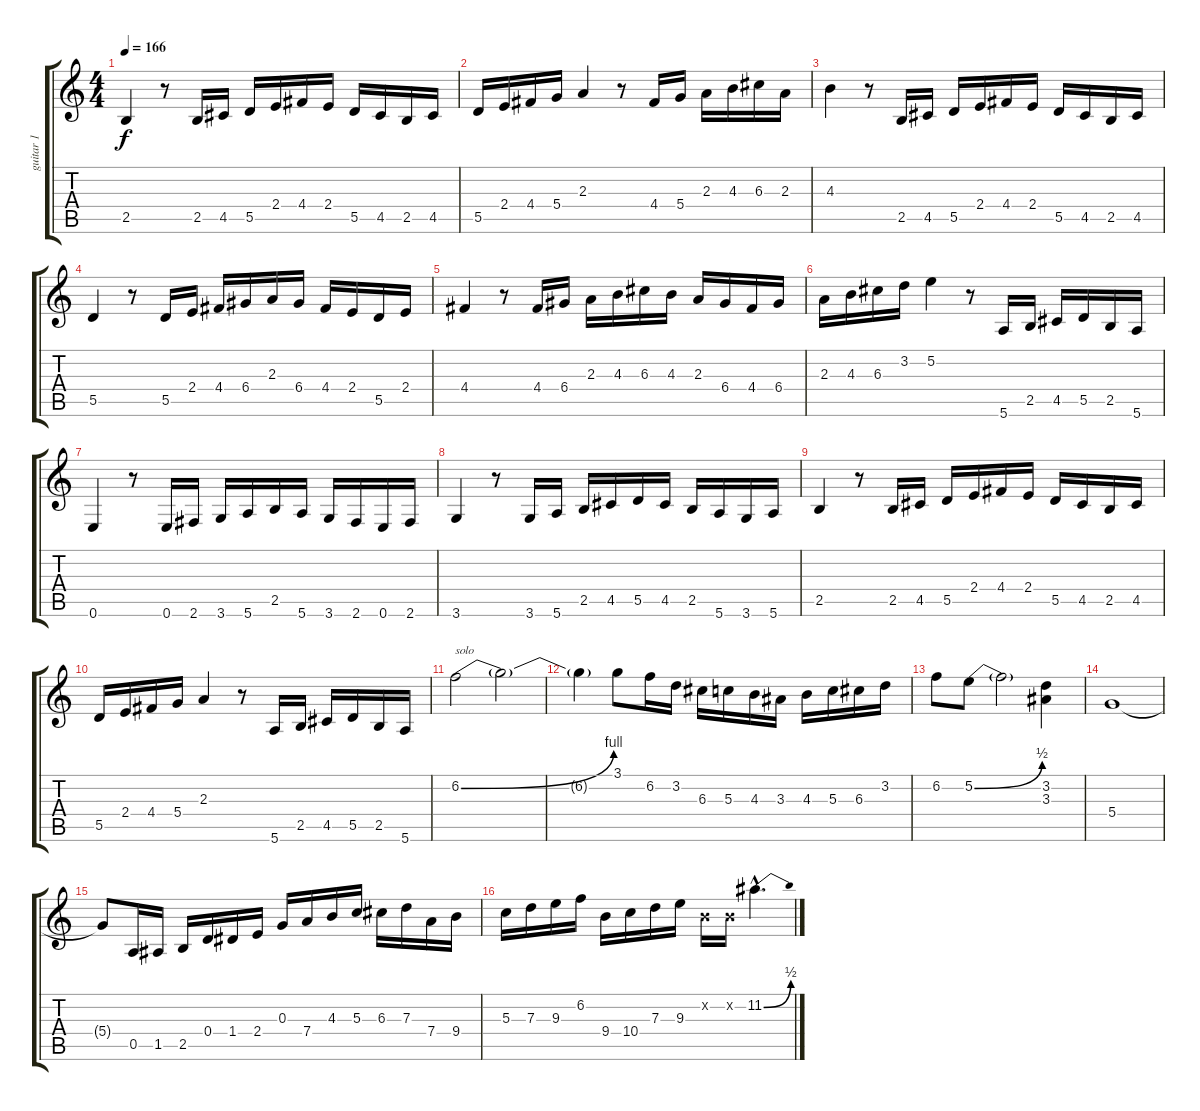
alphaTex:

\track ("guitar 1" "guitar 1") {instrument distortionguitar}
\staff {score tabs}
\tuning (E4 B3 G3 D3 A2 E2) {hide}
\ts (4 4)
\tempo 166
\clef g2
\ks c
2.5.4{dy f} r.8 2.5.16 4.5.16 5.5.16 2.4.16 4.4.16 2.4.16 5.5.16 4.5.16 2.5.16 4.5.16 |
5.5.16 2.4.16 4.4.16 5.4.16 2.3.4 r.8 4.4.16 5.4.16 2.3.16 4.3.16 6.3.16 2.3.16 |
4.3.4 r.8 2.5.16 4.5.16 5.5.16 2.4.16 4.4.16 2.4.16 5.5.16 4.5.16 2.5.16 4.5.16 |
5.5.4 r.8 5.5.16 2.4.16 4.4.16 6.4.16 2.3.16 6.4.16 4.4.16 2.4.16 5.5.16 2.4.16 |
4.4.4 r.8 4.4.16 6.4.16 2.3.16 4.3.16 6.3.16 4.3.16 2.3.16 6.4.16 4.4.16 6.4.16 |
2.3.16 4.3.16 6.3.16 3.2.16 5.2.4 r.8 5.6.16 2.5.16 4.5.16 5.5.16 2.5.16 5.6.16 |
0.6.4 r.8 0.6.16 2.6.16 3.6.16 5.6.16 2.5.16 5.6.16 3.6.16 2.6.16 0.6.16 2.6.16 |
3.6.4 r.8 3.6.16 5.6.16 2.5.16 4.5.16 5.5.16 4.5.16 2.5.16 5.6.16 3.6.16 5.6.16 |
2.5.4 r.8 2.5.16 4.5.16 5.5.16 2.4.16 4.4.16 2.4.16 5.5.16 4.5.16 2.5.16 4.5.16 |
5.5.16 2.4.16 4.4.16 5.4.16 2.3.4 r.8 5.6.16 2.5.16 4.5.16 5.5.16 2.5.16 5.6.16 |
6.2{be (bend 0 0 60 4)}.2{txt "solo"} 6.2{t}.2 |
6.2{t}.4 3.1.8 6.2.16 3.2.16 6.3.16 5.3.16 4.3.16 3.3.16 4.3.16 5.3.16 6.3.16 3.2.16 |
6.2.8 5.2{be (bend 0 0 60 2)}.8 5.2{t}.2 (3.2 3.3).4 |
5.4.1 |
5.4{t}.8 0.5.16 1.5.16 2.5.16 0.4.16 1.4.16 2.4.16 0.3.16 7.4.16 4.3.16 5.3.16 6.3.16 7.3.16 7.4.16 9.4.16 |
5.3.16 7.3.16 9.3.16 6.2.16 9.4.16 10.4.16 7.3.16 9.3.16 0.2{x}.16 0.2{x}.16 11.2{be (bend 0 0 60 2) hac}.4{d}
